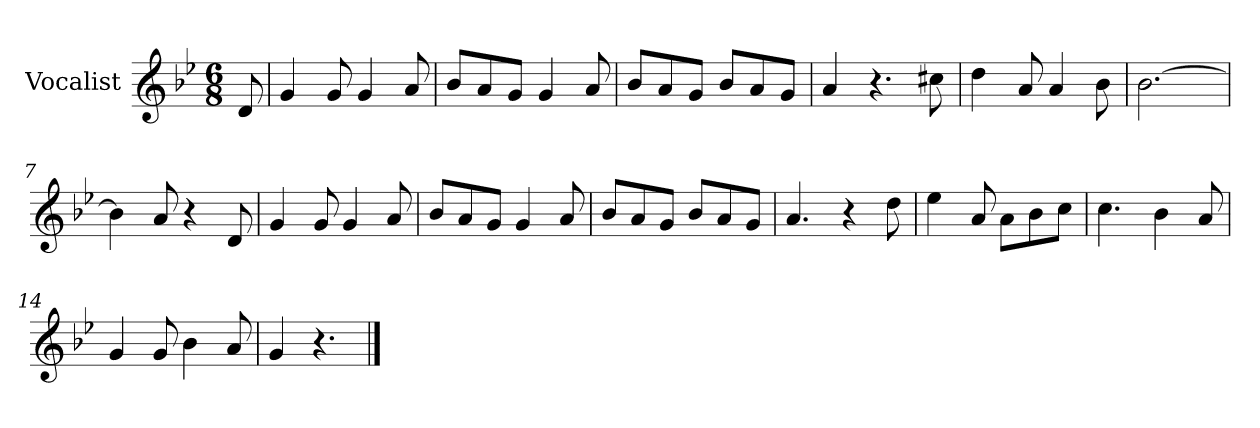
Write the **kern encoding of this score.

**kern
*part1
*staff1
*I"Vocalist
*k[b-e-]
*g:
*M6/8
=
8d
=1
4g
8g
4g
8a
=2
8b-L
8a
8gJ
4g
8a
=3
8b-L
8a
8gJ
8b-L
8a
8gJ
=4
4a
4.r
8cc#X
=5
4dd
8a
4a
8b-
=6
[2.b-
=7
4b-]
8a
4r
8d
=8
4g
8g
4g
8a
=9
8b-L
8a
8gJ
4g
8a
=10
8b-L
8a
8gJ
8b-L
8a
8gJ
=11
4.a
4r
8dd
=12
4ee-
8a
8aL
8b-
8ccJ
=13
4.cc
4b-
8a
=14
4g
8g
4b-
8a
=15
4g
4.r
==
*-
